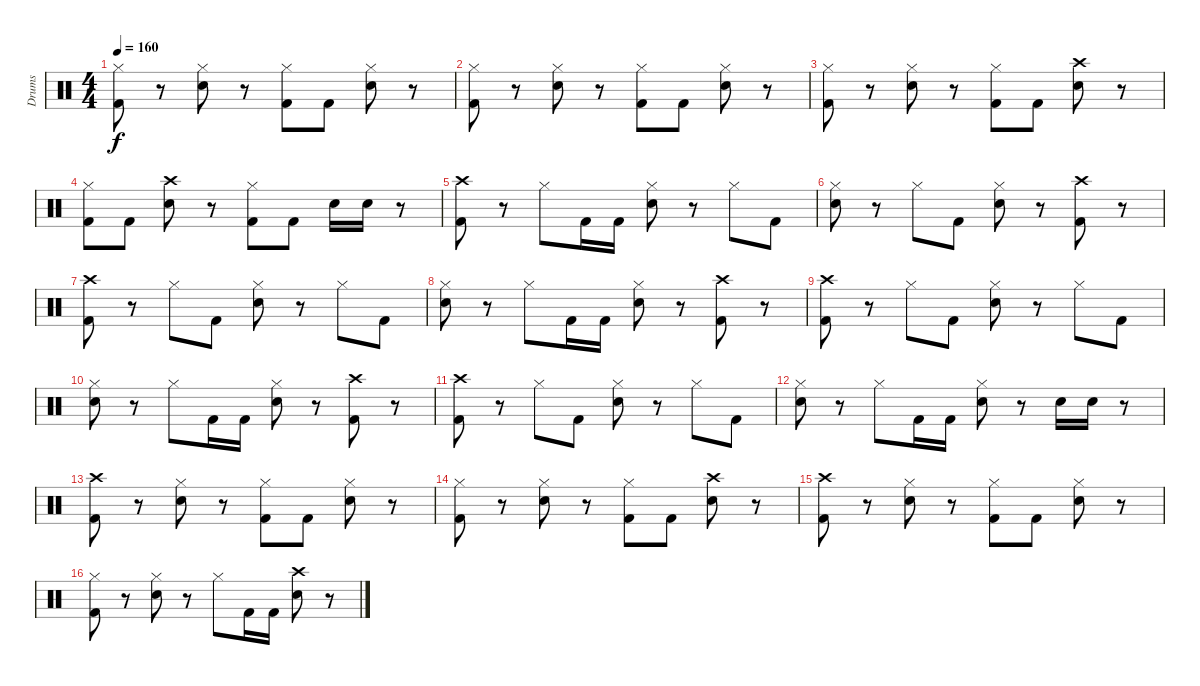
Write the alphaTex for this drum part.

\track ("Drums" "Drums") {instrument percussion}
\staff {score}
\articulation defaults
\ts (4 4)
\tempo 160
\clef neutral
\ks c
("Kick (hit) 2" "Hi-Hat (closed)").8{dy f} r.8 ("Snare (hit) 2" "Hi-Hat (closed)").8 r.8 ("Kick (hit) 2" "Hi-Hat (closed)").8 "Kick (hit) 2".8 ("Snare (hit) 2" "Hi-Hat (closed)").8 r.8 |
("Kick (hit) 2" "Hi-Hat (closed)").8 r.8 ("Snare (hit) 2" "Hi-Hat (closed)").8 r.8 ("Kick (hit) 2" "Hi-Hat (closed)").8 "Kick (hit) 2".8 ("Snare (hit) 2" "Hi-Hat (closed)").8 r.8 |
("Kick (hit) 2" "Hi-Hat (closed)").8 r.8 ("Snare (hit) 2" "Hi-Hat (closed)").8 r.8 ("Kick (hit) 2" "Hi-Hat (closed)").8 "Kick (hit) 2".8 ("Crash high (hit)" "Snare (hit) 2").8 r.8 |
("Kick (hit) 2" "Hi-Hat (closed)").8 "Kick (hit) 2".8 ("Crash high (hit)" "Snare (hit) 2").8 r.8 ("Kick (hit) 2" "Hi-Hat (closed)").8 "Kick (hit) 2".8 "Snare (hit) 2".16 "Snare (hit) 2".16 r.8 |
("Kick (hit) 2" "Crash high (hit)").8 r.8 "Hi-Hat (closed)".8 "Kick (hit) 2".16 "Kick (hit) 2".16 ("Hi-Hat (closed)" "Snare (hit) 2").8 r.8 "Hi-Hat (closed)".8 "Kick (hit) 2".8 |
("Hi-Hat (closed)" "Snare (hit) 2").8 r.8 "Hi-Hat (closed)".8 "Kick (hit) 2".8 ("Snare (hit) 2" "Hi-Hat (closed)").8 r.8 ("Crash high (hit)" "Kick (hit) 2").8 r.8 |
("Kick (hit) 2" "Crash high (hit)").8 r.8 "Hi-Hat (closed)".8 "Kick (hit) 2".8 ("Snare (hit) 2" "Hi-Hat (closed)").8 r.8 "Hi-Hat (closed)".8 "Kick (hit) 2".8 |
("Hi-Hat (closed)" "Snare (hit) 2").8 r.8 "Hi-Hat (closed)".8 "Kick (hit) 2".16 "Kick (hit) 2".16 ("Snare (hit) 2" "Hi-Hat (closed)").8 r.8 ("Crash high (hit)" "Kick (hit) 2").8 r.8 |
("Kick (hit) 2" "Crash high (hit)").8 r.8 "Hi-Hat (closed)".8 "Kick (hit) 2".8 ("Snare (hit) 2" "Hi-Hat (closed)").8 r.8 "Hi-Hat (closed)".8 "Kick (hit) 2".8 |
("Hi-Hat (closed)" "Snare (hit) 2").8 r.8 "Hi-Hat (closed)".8 "Kick (hit) 2".16 "Kick (hit) 2".16 ("Snare (hit) 2" "Hi-Hat (closed)").8 r.8 ("Crash high (hit)" "Kick (hit) 2").8 r.8 |
("Kick (hit) 2" "Crash high (hit)").8 r.8 "Hi-Hat (closed)".8 "Kick (hit) 2".8 ("Snare (hit) 2" "Hi-Hat (closed)").8 r.8 "Hi-Hat (closed)".8 "Kick (hit) 2".8 |
("Hi-Hat (closed)" "Snare (hit) 2").8 r.8 "Hi-Hat (closed)".8 "Kick (hit) 2".16 "Kick (hit) 2".16 ("Snare (hit) 2" "Hi-Hat (closed)").8 r.8 "Snare (hit) 2".16 "Snare (hit) 2".16 r.8 |
("Kick (hit) 2" "Crash high (hit)").8 r.8 ("Hi-Hat (closed)" "Snare (hit) 2").8 r.8 ("Hi-Hat (closed)" "Kick (hit) 2").8 "Kick (hit) 2".8 ("Snare (hit) 2" "Hi-Hat (closed)").8 r.8 |
("Kick (hit) 2" "Hi-Hat (closed)").8 r.8 ("Snare (hit) 2" "Hi-Hat (closed)").8 r.8 ("Kick (hit) 2" "Hi-Hat (closed)").8 "Kick (hit) 2".8 ("Crash high (hit)" "Snare (hit) 2").8 r.8 |
("Kick (hit) 2" "Crash high (hit)").8 r.8 ("Hi-Hat (closed)" "Snare (hit) 2").8 r.8 ("Kick (hit) 2" "Hi-Hat (closed)").8 "Kick (hit) 2".8 ("Hi-Hat (closed)" "Snare (hit) 2").8 r.8 |
("Kick (hit) 2" "Hi-Hat (closed)").8 r.8 ("Snare (hit) 2" "Hi-Hat (closed)").8 r.8 "Hi-Hat (closed)".8 "Kick (hit) 2".16 "Kick (hit) 2".16 ("Crash high (hit)" "Snare (hit) 2").8 r.8
